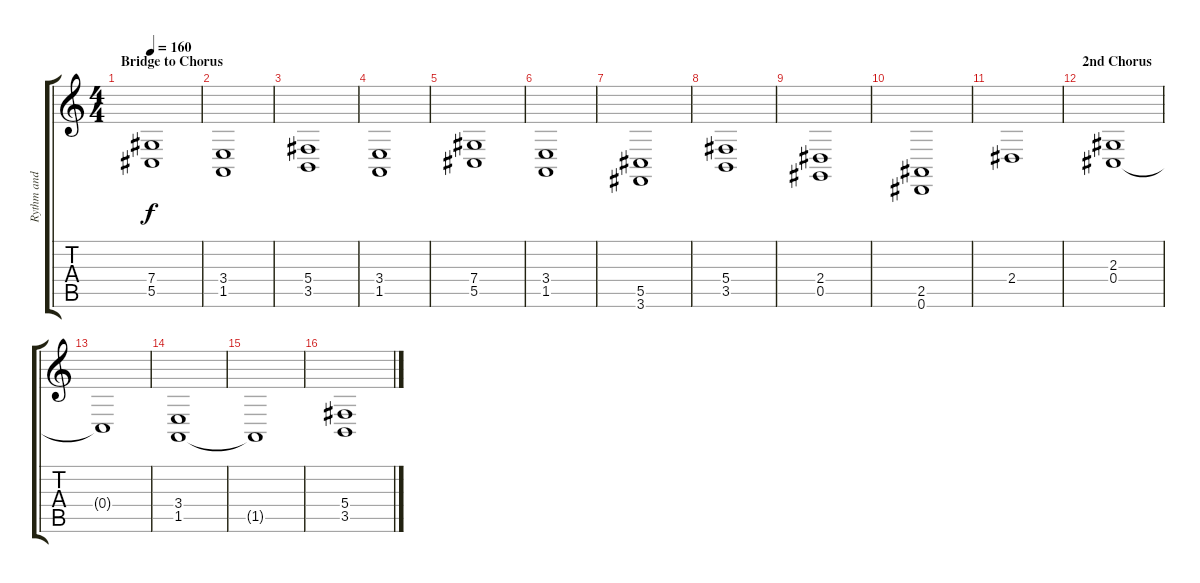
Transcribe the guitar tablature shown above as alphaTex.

\track ("Rythm and Harmony (Everton  Andrade)" "Rythm and ") {instrument stringensemble2}
\staff {score tabs}
\tuning (Eb4 Bb3 Gb3 Db3 Ab2 Eb2) {hide}
\ts (4 4)
\section ("" "Bridge to Chorus")
\tempo 160
\clef g2
\ks c
(7.4 5.5).1{dy f} |
(3.4 1.5).1 |
(5.4 3.5).1 |
(3.4 1.5).1 |
(7.4 5.5).1 |
(3.4 1.5).1 |
(5.5 3.6).1 |
(5.4 3.5).1 |
(2.4 0.5).1 |
(2.5 0.6).1 |
2.4.1 |
\section ("" "2nd Chorus")
(2.3 0.4).1 |
0.4{t}.1 |
(3.4 1.5).1 |
1.5{t}.1 |
(5.4 3.5).1
